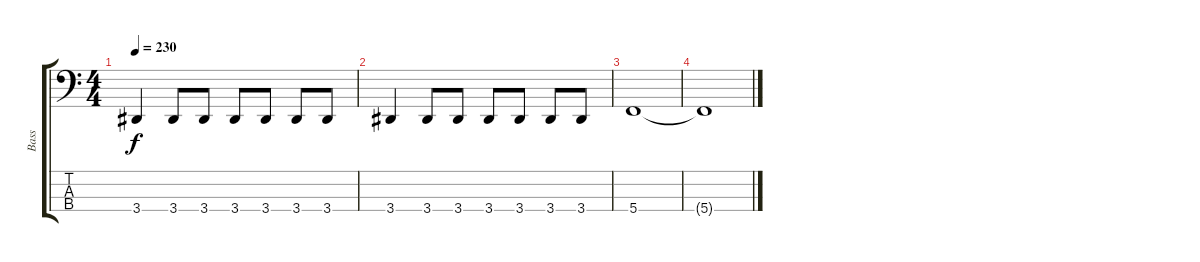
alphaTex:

\track ("Bass" "Bass") {instrument electricbassfinger}
\staff {score tabs}
\tuning (F2 C2 G1 C1) {hide}
\ts (4 4)
\tempo 230
\clef f4
\ks c
3.4.4{dy f} 3.4.8 3.4.8 3.4.8 3.4.8 3.4.8 3.4.8 |
3.4.4 3.4.8 3.4.8 3.4.8 3.4.8 3.4.8 3.4.8 |
5.4.1 |
5.4{t}.1
